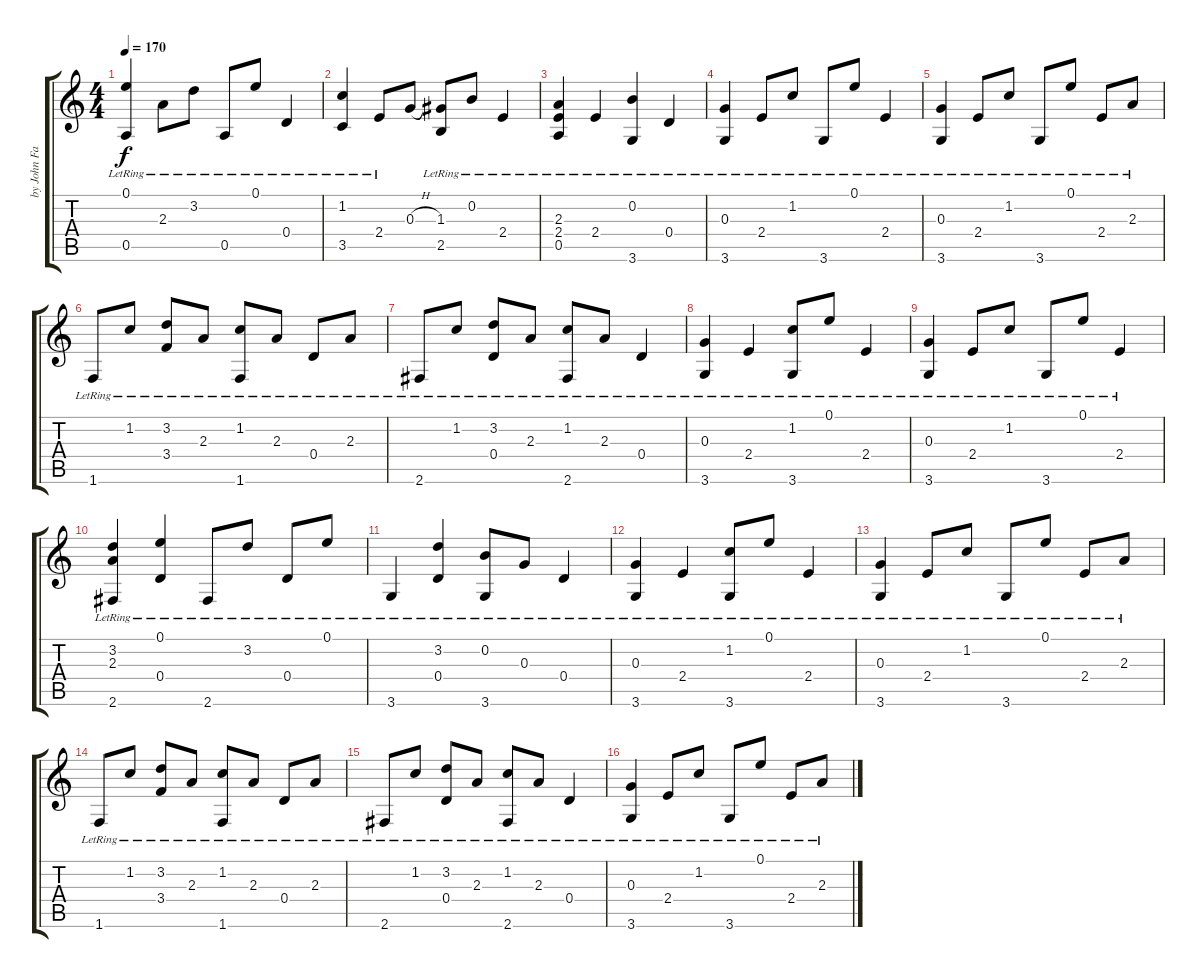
\track ("by John Fahey" "by John Fa") {instrument acousticguitarsteel}
\staff {score tabs}
\tuning (E4 B3 G3 D3 A2 E2) {hide}
\ts (4 4)
\tempo 170
\clef g2
\ks c
(0.1{lr} 0.5{lr}).4{dy f} 2.3{lr}.8 3.2{lr}.8 0.5{lr}.8 0.1{lr}.8 0.4{lr}.4 |
(1.2{lr} 3.5{lr}).4 2.4{lr}.8 0.3{h}.8 (1.3{lr} 2.5{lr}).8 0.2{lr}.8 2.4{lr}.4 |
(2.3{lr} 2.4{lr} 0.5{lr}).4 2.4{lr}.4 (0.2{lr} 3.6{lr}).4 0.4{lr}.4 |
(0.3{lr} 3.6{lr}).4 2.4{lr}.8 1.2{lr}.8 3.6{lr}.8 0.1{lr}.8 2.4{lr}.4 |
(0.3{lr} 3.6{lr}).4 2.4{lr}.8 1.2{lr}.8 3.6{lr}.8 0.1{lr}.8 2.4{lr}.8 2.3{lr}.8 |
1.6{lr}.8 1.2{lr}.8 (3.2{lr} 3.4{lr}).8 2.3{lr}.8 (1.2{lr} 1.6{lr}).8 2.3{lr}.8 0.4{lr}.8 2.3{lr}.8 |
2.6{lr}.8 1.2{lr}.8 (3.2{lr} 0.4{lr}).8 2.3{lr}.8 (1.2{lr} 2.6{lr}).8 2.3{lr}.8 0.4{lr}.4 |
(0.3{lr} 3.6{lr}).4 2.4{lr}.4 (1.2{lr} 3.6{lr}).8 0.1{lr}.8 2.4{lr}.4 |
(0.3{lr} 3.6{lr}).4 2.4{lr}.8 1.2{lr}.8 3.6{lr}.8 0.1{lr}.8 2.4{lr}.4 |
(3.2{lr} 2.3{lr} 2.6{lr}).4 (0.1{lr} 0.4{lr}).4 2.6{lr}.8 3.2{lr}.8 0.4{lr}.8 0.1{lr}.8 |
3.6{lr}.4 (3.2{lr} 0.4{lr}).4 (0.2{lr} 3.6{lr}).8 0.3{lr}.8 0.4{lr}.4 |
(0.3{lr} 3.6{lr}).4 2.4{lr}.4 (1.2{lr} 3.6{lr}).8 0.1{lr}.8 2.4{lr}.4 |
(0.3{lr} 3.6{lr}).4 2.4{lr}.8 1.2{lr}.8 3.6{lr}.8 0.1{lr}.8 2.4{lr}.8 2.3{lr}.8 |
1.6{lr}.8 1.2{lr}.8 (3.2{lr} 3.4{lr}).8 2.3{lr}.8 (1.2{lr} 1.6{lr}).8 2.3{lr}.8 0.4{lr}.8 2.3{lr}.8 |
2.6{lr}.8 1.2{lr}.8 (3.2{lr} 0.4{lr}).8 2.3{lr}.8 (1.2{lr} 2.6{lr}).8 2.3{lr}.8 0.4{lr}.4 |
(0.3{lr} 3.6{lr}).4 2.4{lr}.8 1.2{lr}.8 3.6{lr}.8 0.1{lr}.8 2.4{lr}.8 2.3{lr}.8
